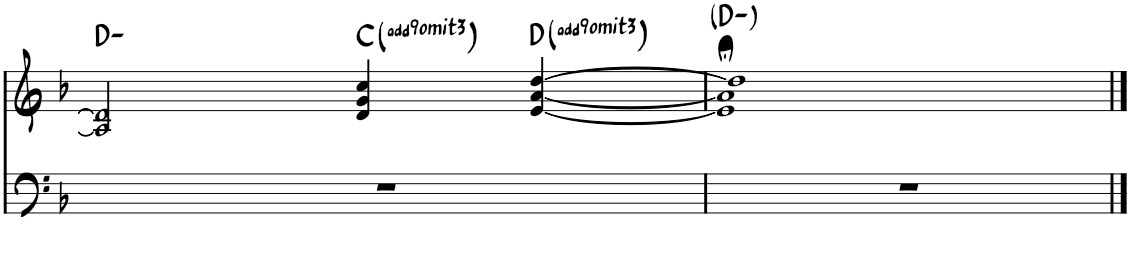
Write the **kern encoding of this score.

**kern	**kern	**harte
*part2	*part1	*part1
*staff2	*staff1	*
*I"6 Saiter	*I"Piano	*
*	*I'Pno	*
!!LO:PB:g=z
*clefF4	*clefG2	*
*Trd7c12	*	*
*k[b-]	*k[b-]	*
*M4/4	*M4/4	*
*met(c)	*met(c)	*
=24	=24	=24
1r	2A/] 2d/]	D:min
.	4d/ 4g/ 4cc/	C:maj(*3,9)
.	[4e/ [4a/ [4dd/	D:maj(*3,9)
=25	=25	=25
1r	1e];< 1a];< 1dd];<	D:min
==	==	==
*-	*-	*-
